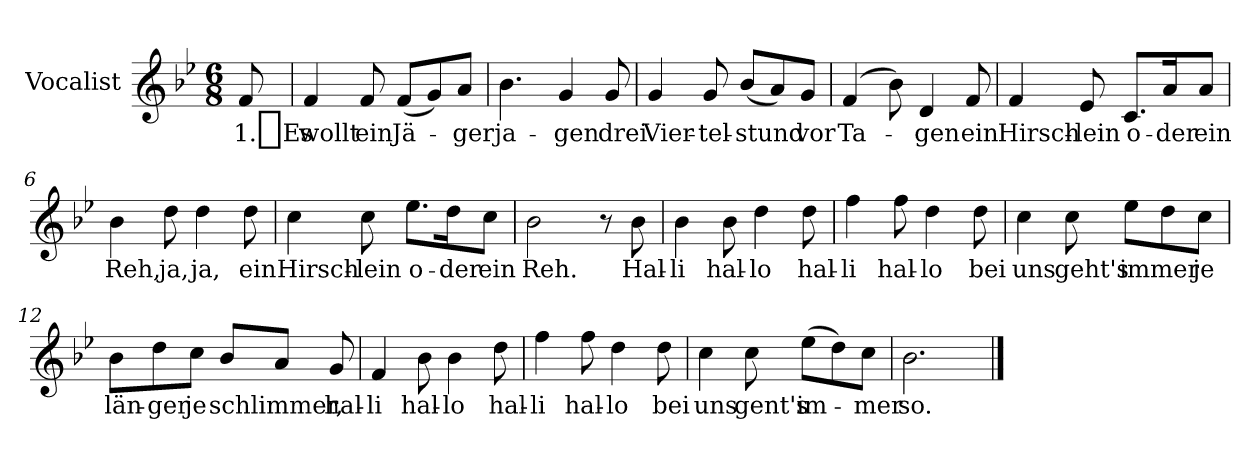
**kern	**text
*part1	*part1
*staff1	*staff1
*I"Vocalist	*
*k[b-e-]	*
*B-:	*
*M6/8	*
=	=
8f	1._Es
=1	=1
4f	wollt
8f	ein
(8fL	Jä-
8g)	.
8aJ	-ger
=2	=2
4.b-	ja-
4g	-gen
8g	drei
=3	=3
4g	Vier-
8g	-tel-
(8b-L	-stund
8a)	.
8gJ	vor
=4	=4
(4f	Ta-
8b-)	.
4d	-gen
8f	ein
=5	=5
4f	Hirsch-
8e-	-lein
8.cL	o-
16aK	-der
8aJ	ein
=6	=6
4b-	Reh,
8dd	ja,
4dd	ja,
8dd	ein
=7	=7
4cc	Hirsch-
8cc	-lein
8.ee-L	o-
16ddK	-der
8ccJ	ein
=8	=8
2b-	Reh.
8r	.
8b-	Hal-
=9	=9
4b-	-li
8b-	hal-
4dd	-lo
8dd	hal-
=10	=10
4ff	-li
8ff	hal-
4dd	-lo
8dd	bei
=11	=11
4cc	uns
8cc	geht's
8ee-L	immer
8dd	.
8ccJ	je
=12	=12
8b-L	län-
8dd	-ger
8ccJ	je
8b-L	schlimmer,
8aJ	.
8g	hal-
=13	=13
4f	-li
8b-	hal-
4b-	-lo
8dd	hal-
=14	=14
4ff	-li
8ff	hal-
4dd	-lo
8dd	bei
=15	=15
4cc	uns
8cc	gent's
(8ee-L	im-
8dd)	.
8ccJ	-mer
=16	=16
2.b-	so.
==	==
*-	*-
